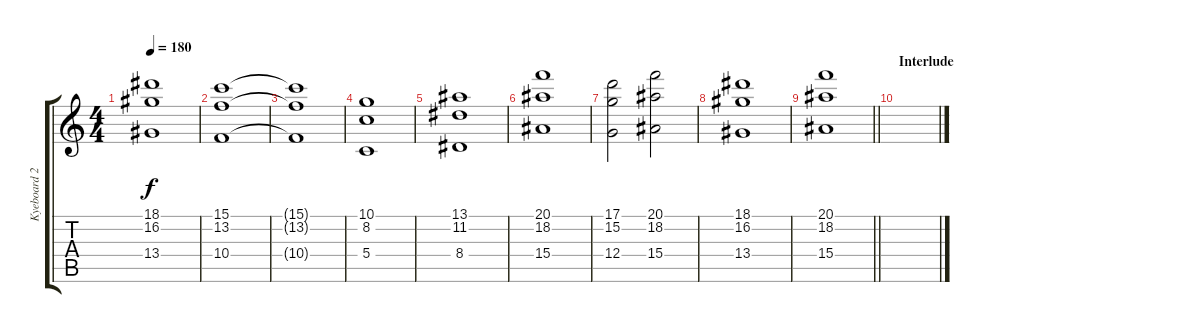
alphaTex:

\track ("Kyeboard 2" "Kyeboard 2") {instrument tremolostrings}
\staff {score tabs}
\tuning (A4 E4 C4 G3 D3 G2) {hide}
\ts (4 4)
\tempo 180
\clef g2
\ks c
(18.1 16.2 13.4).1{dy f} |
(15.1 13.2 10.4).1 |
(15.1{t} 13.2{t} 10.4{t}).1 |
(10.1 8.2 5.4).1 |
(13.1 11.2 8.4).1 |
(20.1 18.2 15.4).1 |
(17.1 15.2 12.4).2 (20.1 18.2 15.4).2 |
(18.1 16.2 13.4).1 |
\barLineRight lightlight
(20.1 18.2 15.4).1 |
\section ("" "Interlude")
